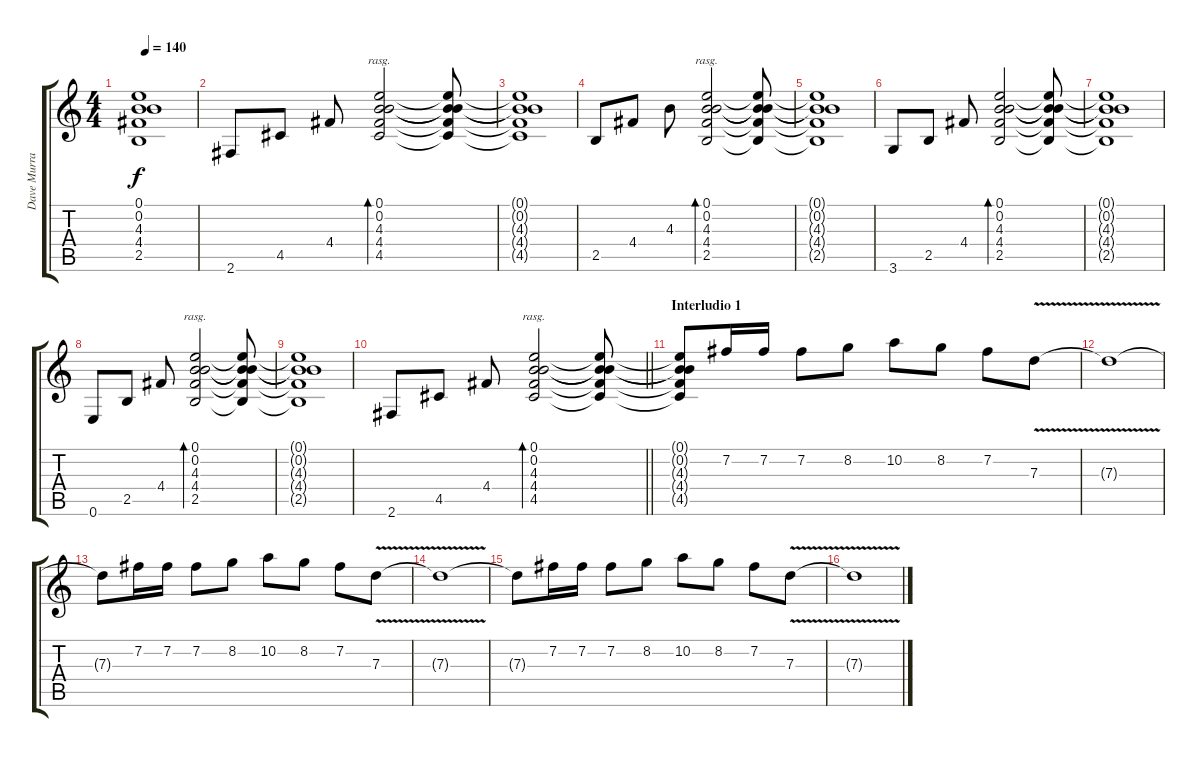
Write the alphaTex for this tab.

\track ("Dave Murray" "Dave Murra") {instrument overdrivenguitar}
\staff {score tabs}
\tuning (E4 B3 G3 D3 A2 E2) {hide}
\ts (4 4)
\tempo 140
\clef g2
\ks c
(0.1{t} 0.2{t} 4.3{t} 4.4{t} 2.5{t}).1{dy f} |
2.6.8 4.5.8 4.4.8 (0.1 0.2 4.3 4.4 4.5).2{bd 240 rasg ii} (0.1{t} 0.2{t} 4.3{t} 4.4{t} 4.5{t}).8 |
(0.1{t} 0.2{t} 4.3{t} 4.4{t} 4.5{t}).1 |
2.5.8 4.4.8 4.3.8 (0.1 0.2 4.3 4.4 2.5).2{bd 240 rasg ii} (0.1{t} 0.2{t} 4.3{t} 4.4{t} 2.5{t}).8 |
(0.1{t} 0.2{t} 4.3{t} 4.4{t} 2.5{t}).1 |
3.6.8 2.5.8 4.4.8 (0.1 0.2 4.3 4.4 2.5).2{bd 240} (0.1{t} 0.2{t} 4.3{t} 4.4{t} 2.5{t}).8 |
(0.1{t} 0.2{t} 4.3{t} 4.4{t} 2.5{t}).1 |
0.6.8 2.5.8 4.4.8 (0.1 0.2 4.3 4.4 2.5).2{bd 240 rasg ii} (0.1{t} 0.2{t} 4.3{t} 4.4{t} 2.5{t}).8 |
(0.1{t} 0.2{t} 4.3{t} 4.4{t} 2.5{t}).1 |
\barLineRight lightlight
2.6.8 4.5.8 4.4.8 (0.1 0.2 4.3 4.4 4.5).2{bd 240 rasg ii} (0.1{t} 0.2{t} 4.3{t} 4.4{t} 4.5{t}).8 |
\section ("" "Interludio 1")
(0.1{t} 0.2{t} 4.3{t} 4.4{t} 4.5{t}).8 7.2.16{volume 11 instrument overdrivenguitar} 7.2.16 7.2.8 8.2.8 10.2.8 8.2.8 7.2.8 7.3{v}.8 |
7.3{t}.1{volume 11 instrument overdrivenguitar} |
7.3{t}.8 7.2.16 7.2.16 7.2.8 8.2.8 10.2.8 8.2.8 7.2.8 7.3{v}.8 |
7.3{t}.1 |
7.3{t}.8 7.2.16 7.2.16 7.2.8 8.2.8 10.2.8 8.2.8 7.2.8 7.3{v}.8 |
7.3{t}.1
